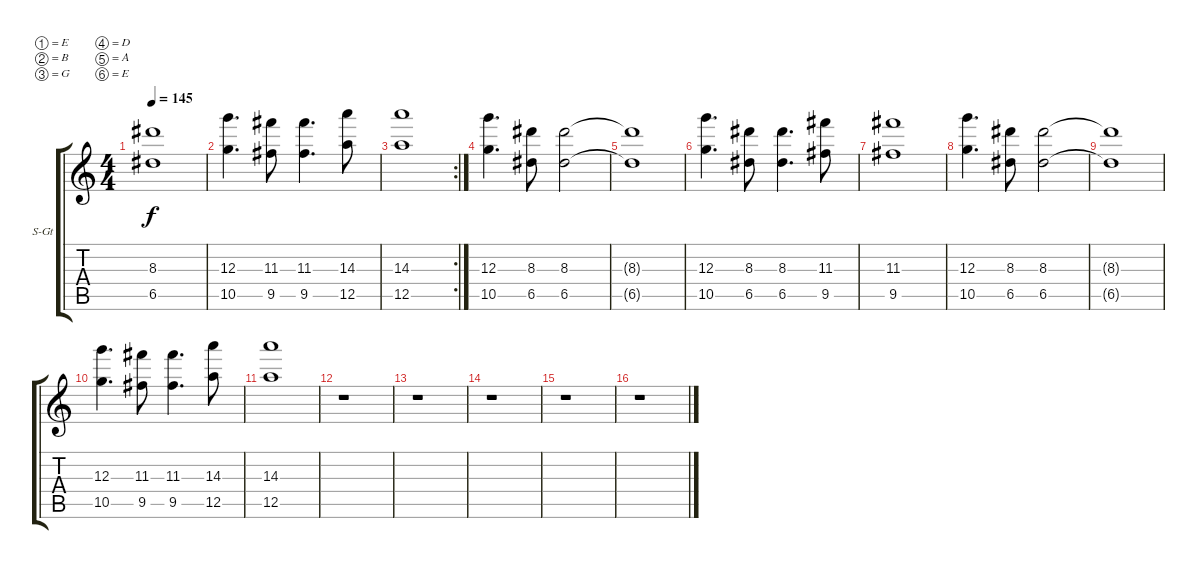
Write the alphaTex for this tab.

\bracketExtendMode groupsimilarinstruments
\firstSystemTrackNameOrientation horizontal
\otherSystemsTrackNameOrientation horizontal
\track ("Lecter (KeybRight)" "S-Gt") {instrument stringensemble1}
\staff {score tabs}
\tuning (E5 B4 G4 D4 A3 E3)
\displaytranspose 12
\ts (4 4)
\tempo 145
\clef g2
\ks c
(8.3{t} 6.5{t}).1{dy f} |
(12.3 10.5).4{d} (11.3 9.5).8 (11.3 9.5).4{d} (14.3 12.5).8 |
\rc 2
(14.3 12.5).1 |
(12.3 10.5).4{d} (8.3 6.5).8 (8.3 6.5).2 |
(8.3{t} 6.5{t}).1 |
(12.3 10.5).4{d} (8.3 6.5).8 (8.3 6.5).4{d} (11.3 9.5).8 |
(11.3 9.5).1 |
(12.3 10.5).4{d} (8.3 6.5).8 (8.3 6.5).2 |
(8.3{t} 6.5{t}).1 |
(12.3 10.5).4{d} (11.3 9.5).8 (11.3 9.5).4{d} (14.3 12.5).8 |
(14.3 12.5).1 |
r.1 |
r.1 |
r.1 |
r.1 |
r.1
